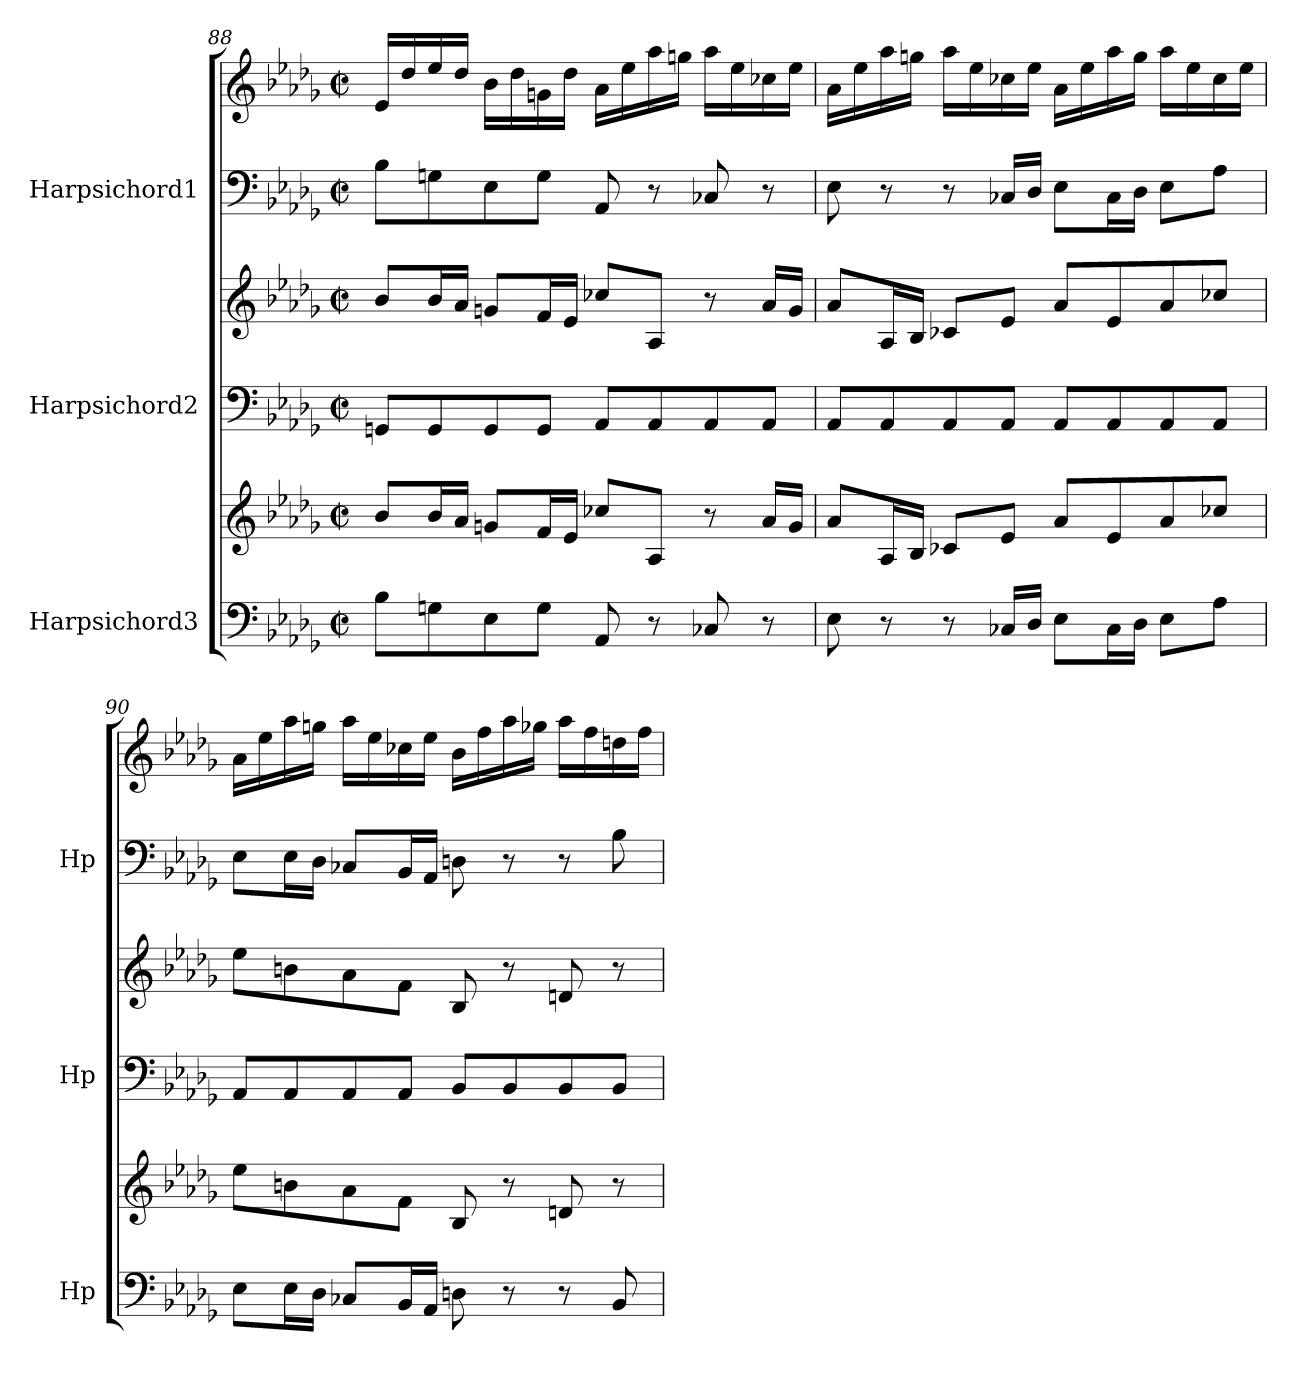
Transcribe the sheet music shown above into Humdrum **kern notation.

**kern	**kern	**kern	**kern	**kern	**kern
*part3	*part3	*part2	*part2	*part1	*part1
*staff6	*staff5	*staff4	*staff3	*staff2	*staff1
*I"Harpsichord3	*	*I"Harpsichord2	*	*I"Harpsichord1	*
*I'Hp	*	*I'Hp	*	*I'Hp	*
*clefF4	*clefG2	*clefF4	*clefG2	*clefF4	*clefG2
*k[b-e-a-d-g-]	*k[b-e-a-d-g-]	*k[b-e-a-d-g-]	*k[b-e-a-d-g-]	*k[b-e-a-d-g-]	*k[b-e-a-d-g-]
*M4/4	*M4/4	*M4/4	*M4/4	*M4/4	*M4/4
*met(c|)	*met(c|)	*met(c|)	*met(c|)	*met(c|)	*met(c|)
=88	=88	=88	=88	=88	=88
8B-\L	8b-/L	8GGn/L	8b-/L	8B-\L	16e-/LL
.	.	.	.	.	16dd-/
8Gn\	16b-/L	8GG/	16b-/L	8Gn\	16ee-/
.	16a-/JJ	.	16a-/JJ	.	16dd-/JJ
8E-\	8gn/L	8GG/	8gn/L	8E-\	16b-\LL
.	.	.	.	.	16dd-\
8G\J	16f/L	8GG/J	16f/L	8G\J	16gn\
.	16e-/JJ	.	16e-/JJ	.	16dd-\JJ
8AA-/	8cc-X/L	8AA-/L	8cc-X/L	8AA-/	16a-\LL
.	.	.	.	.	16ee-\
8r	8A-/J	8AA-/	8A-/J	8r	16aa-\
.	.	.	.	.	16ggn\JJ
8C-X/	8r	8AA-/	8r	8C-X/	16aa-\LL
.	.	.	.	.	16ee-\
8r	16a-/LL	8AA-/J	16a-/LL	8r	16cc-X\
.	16g/JJ	.	16g/JJ	.	16ee-\JJ
=89	=89	=89	=89	=89	=89
8E-\	8a-/L	8AA-/L	8a-/L	8E-\	16a-\LL
.	.	.	.	.	16ee-\
8r	16A-/L	8AA-/	16A-/L	8r	16aa-\
.	16B-/JJ	.	16B-/JJ	.	16ggn\JJ
8r	8c-X/L	8AA-/	8c-X/L	8r	16aa-\LL
.	.	.	.	.	16ee-\
16C-X/LL	8e-/J	8AA-/J	8e-/J	16C-X/LL	16cc-X\
16D-/JJ	.	.	.	16D-/JJ	16ee-\JJ
8E-\L	8a-/L	8AA-/L	8a-/L	8E-\L	16a-\LL
.	.	.	.	.	16ee-\
16C-\L	8e-/	8AA-/	8e-/	16C-\L	16aa-\
16D-\JJ	.	.	.	16D-\JJ	16gg\JJ
8E-\L	8a-/	8AA-/	8a-/	8E-\L	16aa-\LL
.	.	.	.	.	16ee-\
8A-\J	8cc-X/J	8AA-/J	8cc-X/J	8A-\J	16cc-\
.	.	.	.	.	16ee-\JJ
!!LO:PB:g=z
=90	=90	=90	=90	=90	=90
8E-\L	8ee-\L	8AA-/L	8ee-\L	8E-\L	16a-\LL
.	.	.	.	.	16ee-\
16E-\L	8bn\	8AA-/	8bn\	16E-\L	16aa-\
16D-\JJ	.	.	.	16D-\JJ	16ggn\JJ
8C-X/L	8a-\	8AA-/	8a-\	8C-X/L	16aa-\LL
.	.	.	.	.	16ee-\
16BB-/L	8f\J	8AA-/J	8f\J	16BB-/L	16cc-X\
16AA-/JJ	.	.	.	16AA-/JJ	16ee-\JJ
8Dn\	8B-/	8BB-/L	8B-/	8Dn\	16b-\LL
.	.	.	.	.	16ff\
8r	8r	8BB-/	8r	8r	16aa-\
.	.	.	.	.	16gg-X\JJ
8r	8dn/	8BB-/	8dn/	8r	16aa-\LL
.	.	.	.	.	16ff\
8BB-/	8r	8BB-/J	8r	8B-\	16ddn\
.	.	.	.	.	16ff\JJ
=	=	=	=	=	=
*-	*-	*-	*-	*-	*-
